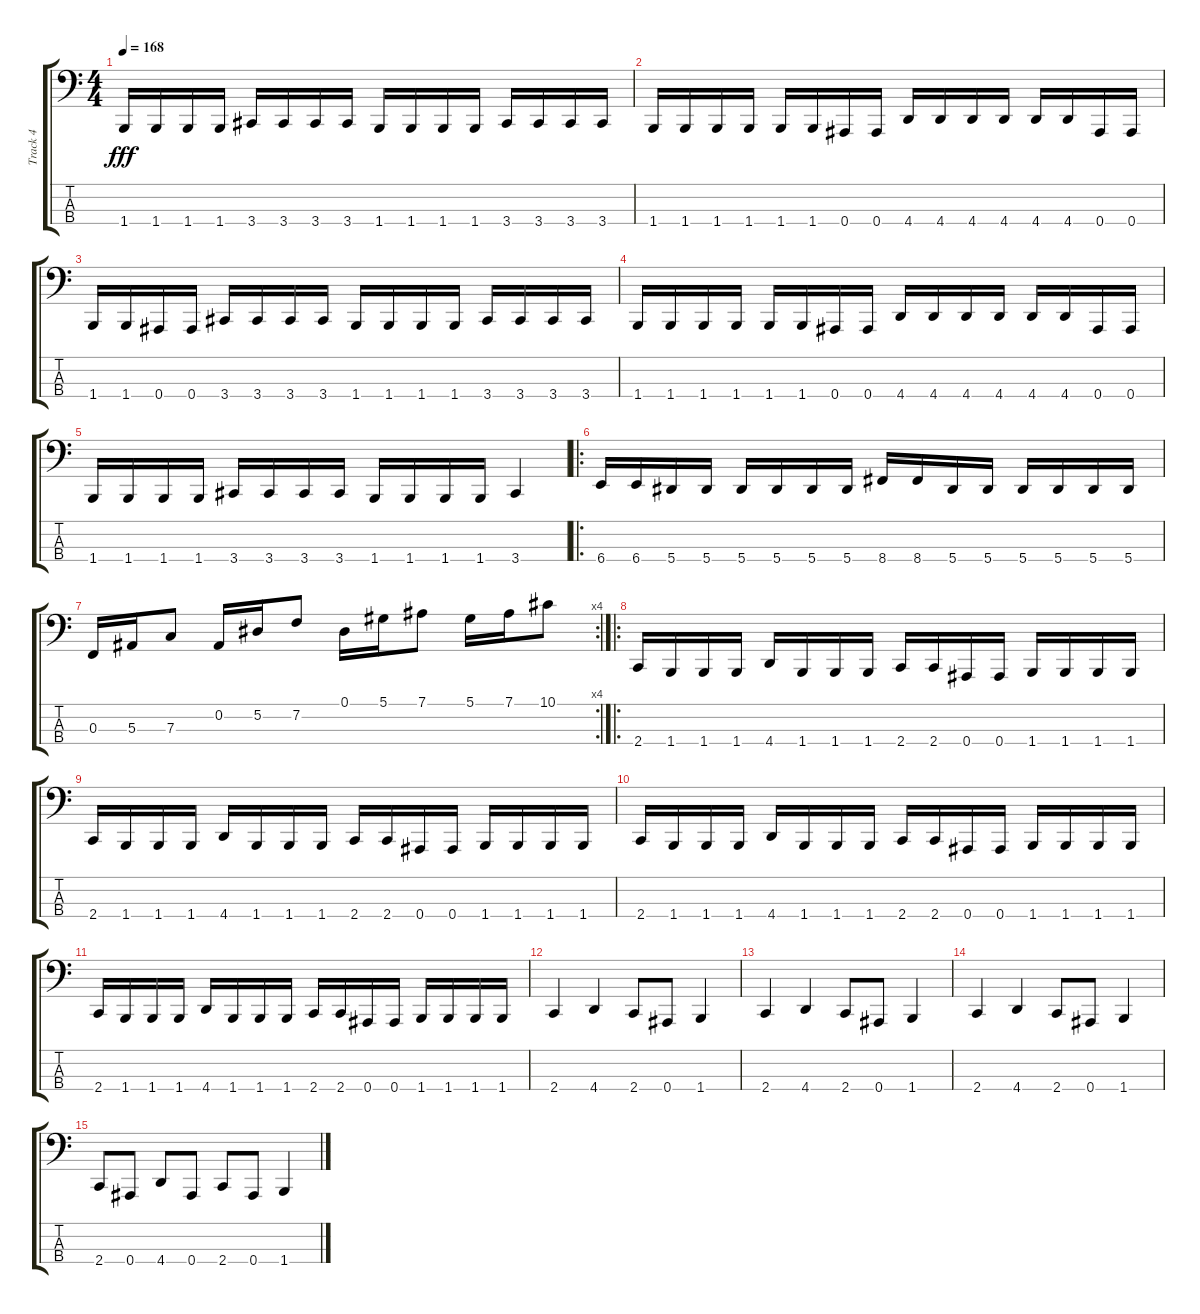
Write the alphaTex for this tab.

\track ("Track 4" "Track 4") {instrument slapbass2}
\staff {score tabs}
\tuning (Eb2 Bb1 F1 Bb0) {hide}
\ts (4 4)
\tempo 168
\clef f4
\ks c
1.4.16{dy fff} 1.4.16 1.4.16 1.4.16 3.4.16 3.4.16 3.4.16 3.4.16 1.4.16 1.4.16 1.4.16 1.4.16 3.4.16 3.4.16 3.4.16 3.4.16 |
1.4.16 1.4.16 1.4.16 1.4.16 1.4.16 1.4.16 0.4.16 0.4.16 4.4.16 4.4.16 4.4.16 4.4.16 4.4.16 4.4.16 0.4.16 0.4.16 |
1.4.16 1.4.16 0.4.16 0.4.16 3.4.16 3.4.16 3.4.16 3.4.16 1.4.16 1.4.16 1.4.16 1.4.16 3.4.16 3.4.16 3.4.16 3.4.16 |
1.4.16 1.4.16 1.4.16 1.4.16 1.4.16 1.4.16 0.4.16 0.4.16 4.4.16 4.4.16 4.4.16 4.4.16 4.4.16 4.4.16 0.4.16 0.4.16 |
1.4.16 1.4.16 1.4.16 1.4.16 3.4.16 3.4.16 3.4.16 3.4.16 1.4.16 1.4.16 1.4.16 1.4.16 3.4.4 |
\ro
6.4.16 6.4.16 5.4.16 5.4.16 5.4.16 5.4.16 5.4.16 5.4.16 8.4.16 8.4.16 5.4.16 5.4.16 5.4.16 5.4.16 5.4.16 5.4.16 |
\rc 4
0.3.16 5.3.16 7.3.8 0.2.16 5.2.16 7.2.8 0.1.16 5.1.16 7.1.8 5.1.16 7.1.16 10.1.8 |
\ro
2.4.16 1.4.16 1.4.16 1.4.16 4.4.16 1.4.16 1.4.16 1.4.16 2.4.16 2.4.16 0.4.16 0.4.16 1.4.16 1.4.16 1.4.16 1.4.16 |
2.4.16 1.4.16 1.4.16 1.4.16 4.4.16 1.4.16 1.4.16 1.4.16 2.4.16 2.4.16 0.4.16 0.4.16 1.4.16 1.4.16 1.4.16 1.4.16 |
2.4.16 1.4.16 1.4.16 1.4.16 4.4.16 1.4.16 1.4.16 1.4.16 2.4.16 2.4.16 0.4.16 0.4.16 1.4.16 1.4.16 1.4.16 1.4.16 |
2.4.16 1.4.16 1.4.16 1.4.16 4.4.16 1.4.16 1.4.16 1.4.16 2.4.16 2.4.16 0.4.16 0.4.16 1.4.16 1.4.16 1.4.16 1.4.16 |
2.4.4 4.4.4 2.4.8 0.4.8 1.4.4 |
2.4.4 4.4.4 2.4.8 0.4.8 1.4.4 |
2.4.4 4.4.4 2.4.8 0.4.8 1.4.4 |
2.4.8 0.4.8 4.4.8 0.4.8 2.4.8 0.4.8 1.4.4
